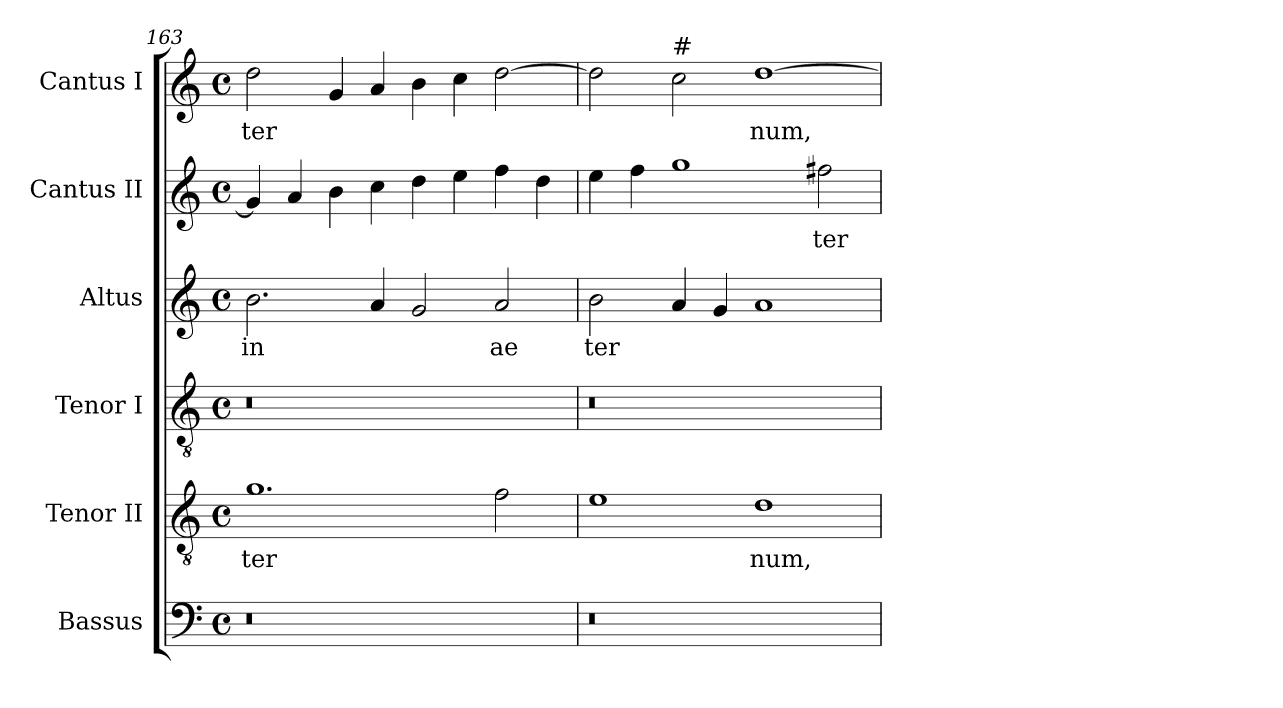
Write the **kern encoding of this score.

**kern	**kern	**text	**kern	**kern	**text	**kern	**text	**kern	**text
*part6	*part5	*part5	*part4	*part3	*part3	*part2	*part2	*part1	*part1
*staff6	*staff5	*staff5	*staff4	*staff3	*staff3	*staff2	*staff2	*staff1	*staff1
*I"Bassus	*I"Tenor II	*	*I"Tenor I	*I"Altus	*	*I"Cantus II	*	*I"Cantus I	*
*clefF4	*clefGv2	*	*clefGv2	*clefG2	*	*clefG2	*	*clefG2	*
*M4/4	*M4/4	*	*M4/4	*M4/4	*	*M4/4	*	*M4/4	*
*met(c)	*met(c)	*	*met(c)	*met(c)	*	*met(c)	*	*met(c)	*
=163	=163	=163	=163	=163	=163	=163	=163	=163	=163
!	!	!LO:LY:b:cj	!	!	!LO:LY:b:cj	!	!	!	!LO:LY:b
0r	1.g	ter	0r	2.b\	in	4g/]	.	2dd\	ter
.	.	.	.	.	.	4a/	.	.	.
.	.	.	.	.	.	4b\	.	4g/	.
.	.	.	.	4a/	.	4cc\	.	4a/	.
.	.	.	.	2g/	.	4dd\	.	4b\	.
.	.	.	.	.	.	4ee\	.	4cc\	.
!	!	!	!	!	!LO:LY:b:cj	!	!	!	!
.	2f\	.	.	2a/	ae	4ff\	.	[>2dd\	.
.	.	.	.	.	.	4dd\	.	.	.
=164	=164	=164	=164	=164	=164	=164	=164	=164	=164
!	!	!	!	!	!LO:LY:b	!	!	!	!
0r	1e	.	0r	2b\	ter	4ee\	.	2dd\]	.
.	.	.	.	.	.	4ff\	.	.	.
!	!	!	!	!	!	!	!	!LO:TX:a:t=#	!
.	.	.	.	4a/	.	1gg	.	2cc\	.
.	.	.	.	4g/	.	.	.	.	.
!	!	!LO:LY:b:cj	!	!	!	!	!	!	!LO:LY:b
.	1d	num,	.	1a	.	.	.	[>1dd	num,
!	!	!	!	!	!	!	!LO:LY:b:cj	!	!
.	.	.	.	.	.	2ff#X\	-ter-	.	.
=	=	=	=	=	=	=	=	=	=
*-	*-	*-	*-	*-	*-	*-	*-	*-	*-
